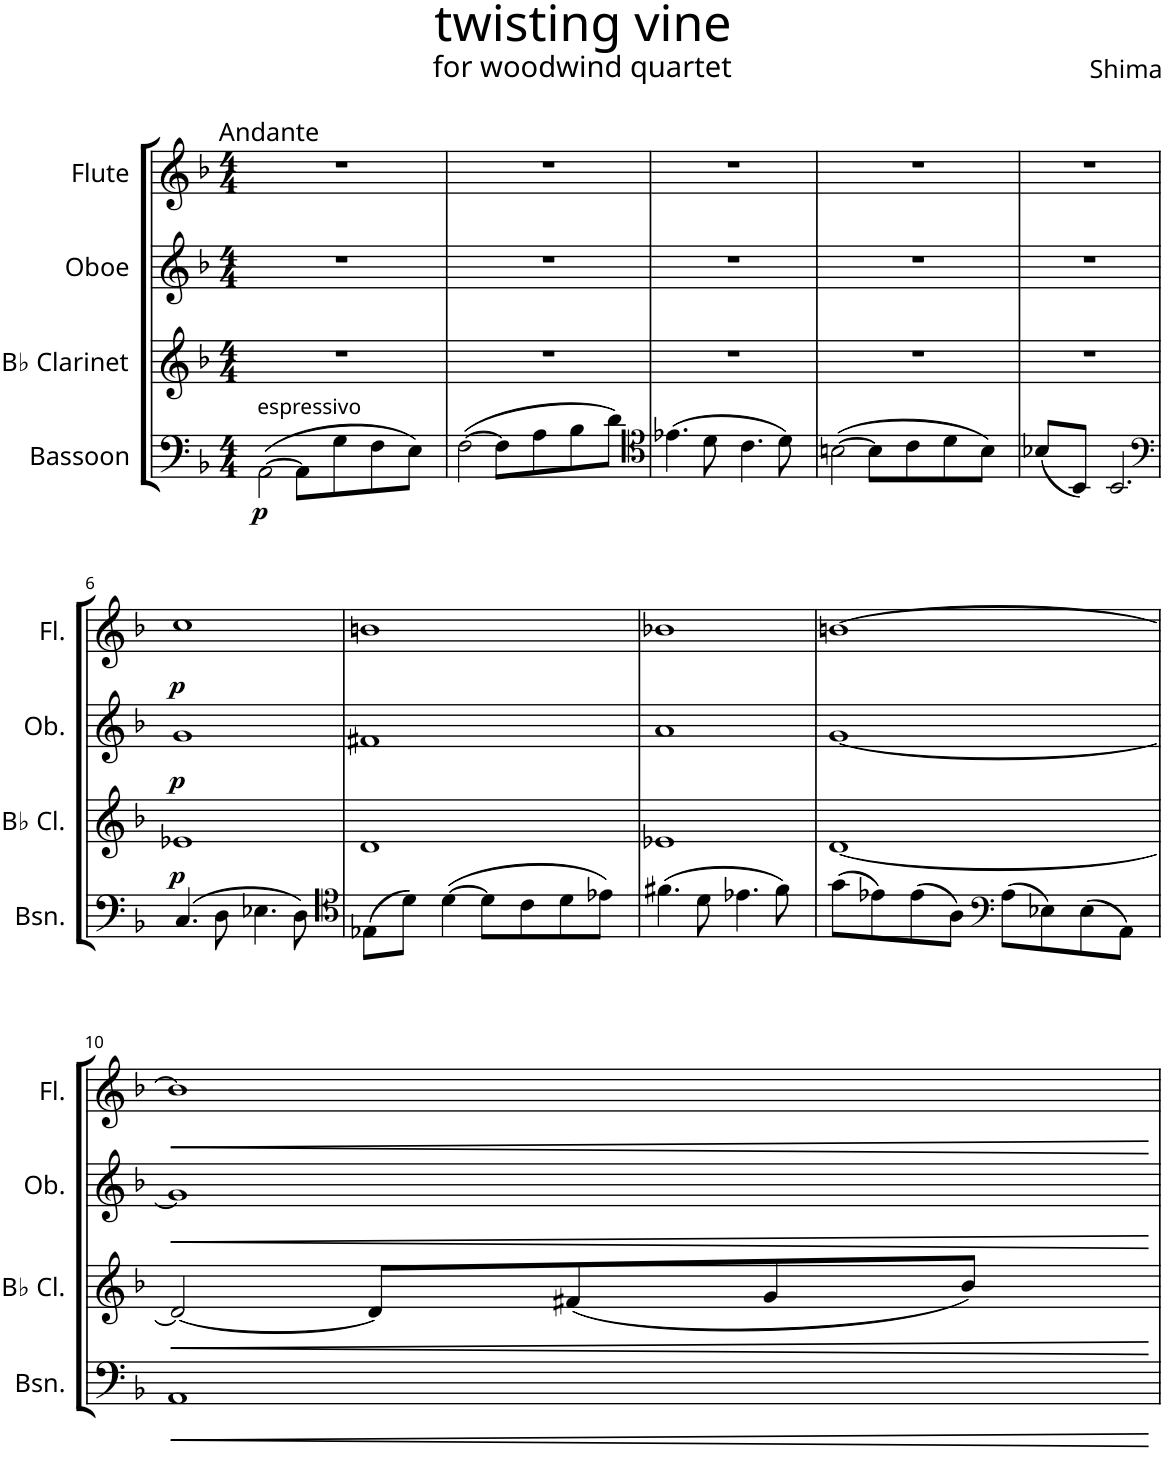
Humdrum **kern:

**kern	**dynam	**kern	**dynam	**kern	**dynam	**kern	**dynam
*part4	*part4	*part3	*part3	*part2	*part2	*part1	*part1
*staff4	*staff4	*staff3	*staff3	*staff2	*staff2	*staff1	*staff1
*I"Bassoon	*	*I"Bb Clarinet	*	*I"Oboe	*	*I"Flute	*
*I'Bsn.	*	*I'Bb Cl.	*	*I'Ob.	*	*I'Fl.	*
*clefF4	*	*clefG2	*	*clefG2	*	*clefG2	*
*	*	*ITrd1c2	*	*	*	*	*
*k[b-]	*	*k[b-]	*	*k[b-]	*	*k[b-]	*
*M4/4	*	*M4/4	*	*M4/4	*	*M4/4	*
=1	=1	=1	=1	=1	=1	=1	=1
!	!	!	!	!	!	!LO:TX:a:t=Andante	!
!LO:TX:a:t=espressivo	!	!	!	!	!	!	!
!	!LO:DY:b	!	!	!	!	!	!
([>2AA\	p	1r	.	1r	.	1r	.
8AA\L]	.	.	.	.	.	.	.
8G\	.	.	.	.	.	.	.
8F\	.	.	.	.	.	.	.
8E\J)	.	.	.	.	.	.	.
=2	=2	=2	=2	=2	=2	=2	=2
([2F\	.	1r	.	1r	.	1r	.
8F\L]	.	.	.	.	.	.	.
8A\	.	.	.	.	.	.	.
8B-\	.	.	.	.	.	.	.
8d\J)	.	.	.	.	.	.	.
=3	=3	=3	=3	=3	=3	=3	=3
*clefC4	*	*	*	*	*	*	*
(4.e-X\	.	1r	.	1r	.	1r	.
8d\	.	.	.	.	.	.	.
4.c\	.	.	.	.	.	.	.
8d\)	.	.	.	.	.	.	.
=4	=4	=4	=4	=4	=4	=4	=4
([2Bn\	.	1r	.	1r	.	1r	.
8B\L]	.	.	.	.	.	.	.
8c\	.	.	.	.	.	.	.
8d\	.	.	.	.	.	.	.
8B\J)	.	.	.	.	.	.	.
=5	=5	=5	=5	=5	=5	=5	=5
(8B-X/L	.	1r	.	1r	.	1r	.
8BB-/J)	.	.	.	.	.	.	.
2.BB-/	.	.	.	.	.	.	.
!!LO:LB:g=z
=6	=6	=6	=6	=6	=6	=6	=6
*clefF4	*	*	*	*	*	*	*
!	!	!	!LO:DY:b	!	!LO:DY:b	!	!LO:DY:b
(4.C/	.	1e-X	p	1g	p	1cc	p
8D\	.	.	.	.	.	.	.
4.E-X\	.	.	.	.	.	.	.
8D\)	.	.	.	.	.	.	.
=7	=7	=7	=7	=7	=7	=7	=7
*clefC4	*	*	*	*	*	*	*
(8E-X\L	.	1d	.	1f#X	.	1bn	.
8d\J)	.	.	.	.	.	.	.
([4d\	.	.	.	.	.	.	.
8d\L]	.	.	.	.	.	.	.
8c\	.	.	.	.	.	.	.
8d\	.	.	.	.	.	.	.
8e-X\J)	.	.	.	.	.	.	.
=8	=8	=8	=8	=8	=8	=8	=8
(4.f#X\	.	1e-X	.	1a	.	1b-X	.
8d\	.	.	.	.	.	.	.
4.e-X\	.	.	.	.	.	.	.
8f#\)	.	.	.	.	.	.	.
=9	=9	=9	=9	=9	=9	=9	=9
(8g\L	.	[1d	.	[1g	.	[1bn	.
8e-X\)	.	.	.	.	.	.	.
(8e-\	.	.	.	.	.	.	.
8A\J)	.	.	.	.	.	.	.
*clefF4	*	*	*	*	*	*	*
(8A\L	.	.	.	.	.	.	.
8E-X\)	.	.	.	.	.	.	.
(8E-\	.	.	.	.	.	.	.
8AA\J)	.	.	.	.	.	.	.
!!LO:LB:g=z
=10	=10	=10	=10	=10	=10	=10	=10
!	!LO:HP:b	!	!LO:HP:b	!	!LO:HP:b	!	!LO:HP:b
1AA	<	2d/_	<	1g]	<	1b]	<
.	.	8d/L]	.	.	.	.	.
.	.	(8f#X/	.	.	.	.	.
.	.	8g/	.	.	.	.	.
.	.	8b-/J)	.	.	.	.	.
.	[	.	[	.	[	.	[
=	=	=	=	=	=	=	=
*-	*-	*-	*-	*-	*-	*-	*-
